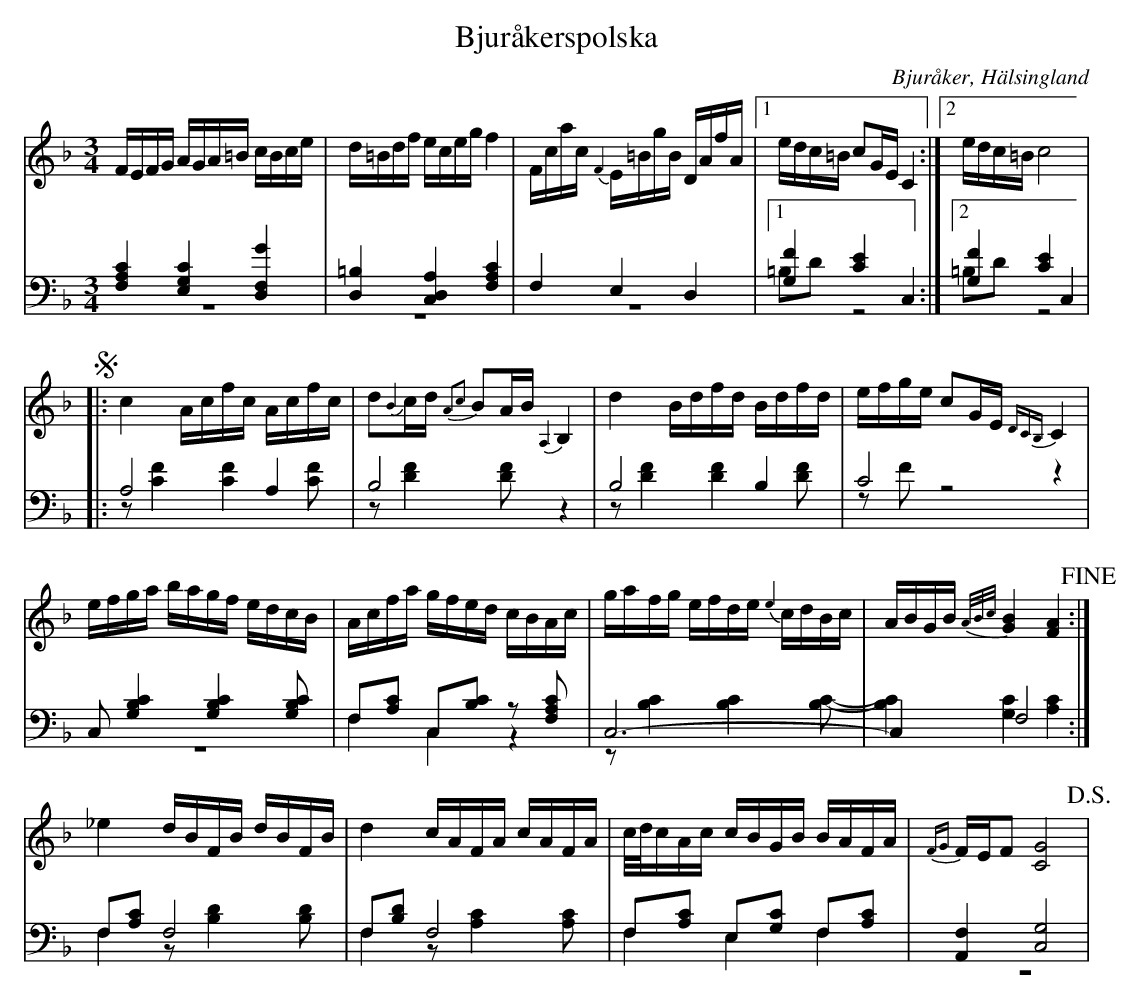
X:1
T: Bjuråkerspolska
O: Bjuråker, Hälsingland
M: 3/4
L: 1/16
K: F
V:1
V:2
V:3 merge
V:1
FEFG AGA=B cBce|d=Bdf eceg f4|Fcac {F2}E=BgB DAfA|1 edc=B c2GE C4:|2 edc=B c8 |
!segno! |:c4 Acfc Acfc|d2{B2}cd {A2c2}B2AB {A,2}B,4|d4 Bdfd Bdfd|efge c2GE {DCB,}C4|
efga bagf edcB|Acfa gfed cBAc|gafg efde {e2}cdBc|ABGB {A/B/c/}[G4B4] [F4A4] !fine!:|
_e4 dBFB dBFB|d4 cAFA cAFA|c/d/cAc cBGB BAFA|{FG}FEF2 [C8G8] !D.S.!|
V:2 clef=bass
[F,4A,4C4] [E,4G,4C4] [D,4F,4G4]|[=B,4D,4] [A,4C,4D,4] [F,4A,4C4]|F,4 E,4 D,4|1 [G,4F4] [C4E4] C,4:|2 [G,4F4] [C4E4] C,4 |
|:A,8 A,4|B,8 z4|B,8  B,4|C8 z4|
C,2 [G,4B,4C4] [G,4B,4C4] [G,2B,2C2]|F,2[A,2C2] C,2[B,2C2] z2 [F,2A,2C2]|C,12-|C,4 F,8:|
F,2[A,2C2] F,8|F,2[B,2D2] F,8|F,2[A,2C2] E,2[G,2C2] F,2[A,2C2]|[A,,4F,4] [C,8G,8] |
V:3 clef=bass
z12|z12|z12|1 =B,2D2 z8:|2 =B,2D2 z8|
|:z2 [C4F4] [C4F4] [C2F2]|z2 [D4F4] [D2F2] z4|z2 [D4F4] [D4F4] [D2F2]|z2 F2 z8|
z12|F,4 C,4 z4|z2 [B,4C4] [B,4C4] [B,2C2]-|[B,4C4] [G,4C4] [A,4C4]:|
F,4 z2 [B,4D4] [B,2D2]|F,4 z2 [A,4C4] [A,2C2]|F,4 E,4 F,4|z12|
